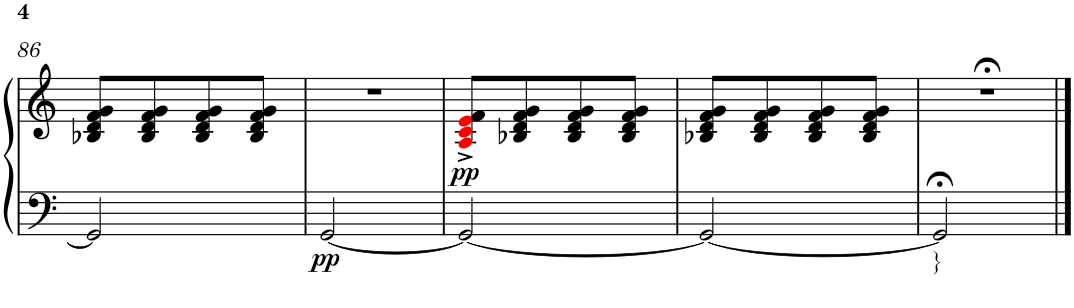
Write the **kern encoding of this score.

**kern	**kern	**dynam
*part1	*part1	*part1
*staff2	*staff1	*staff1/2
*I"Piano	*	*
*I'Pno.	*	*
!!LO:PB:g=z
*clefF4	*clefG2	*
*k[]	*k[]	*
*M2/4	*M2/4	*
=86	=86	=86
2GG/]	8B-X/ 8d/ 8f/ 8g/L	.
.	8B-/ 8d/ 8f/ 8g/	.
.	8B-/ 8d/ 8f/ 8g/	.
.	8B-/ 8d/ 8f/ 8g/J	.
=87	=87	=87
!	!	!LO:DY:b=2
[2GG/	2r	pp
=88	=88	=88
!	!	!LO:DY:b
2GG/_	8Ai/^ 8ci/^ 8ei/^ 8f/^L	pp
.	8B-X/ 8d/ 8f/ 8g/	.
.	8B-/ 8d/ 8f/ 8g/	.
.	8B-/ 8d/ 8f/ 8g/J	.
=89	=89	=89
2GG/_	8B-X/ 8d/ 8f/ 8g/L	.
.	8B-/ 8d/ 8f/ 8g/	.
.	8B-/ 8d/ 8f/ 8g/	.
.	8B-/ 8d/ 8f/ 8g/J	.
=90	=90	=90
!LO:TX:b:t=}	!	!
2GG;</]	2r;<	.
==	==	==
*-	*-	*-
